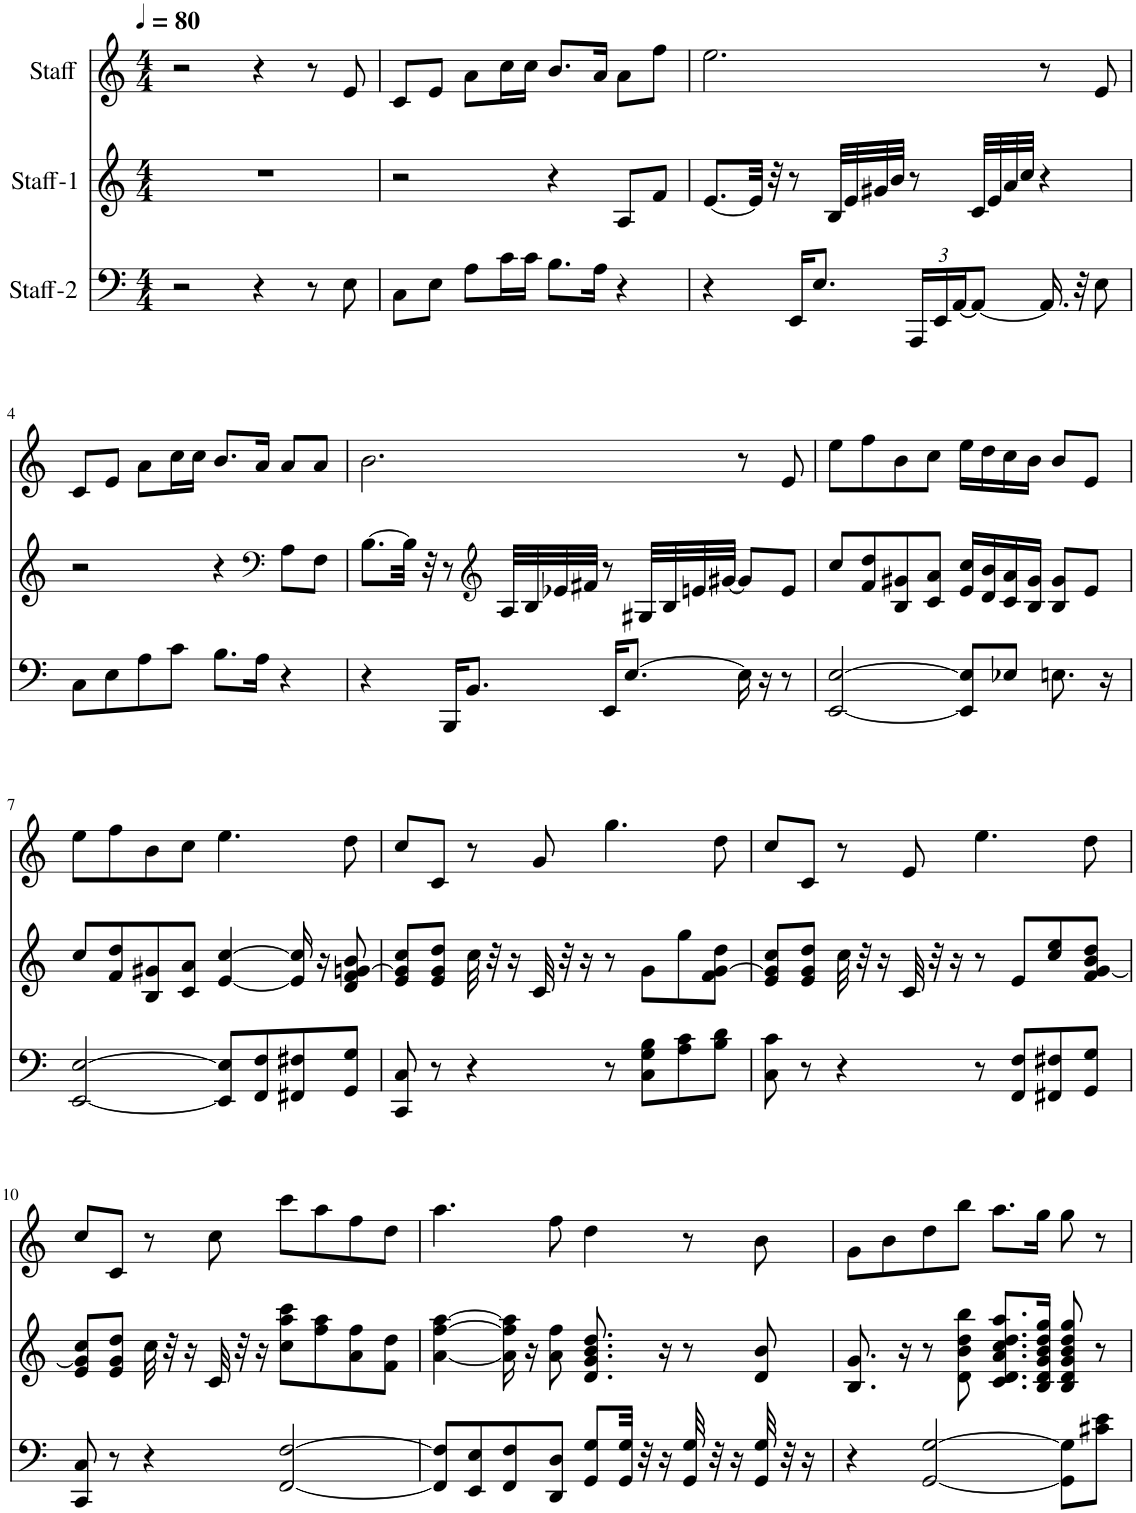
**kern	**kern	**kern
*part3	*part2	*part1
*staff3	*staff2	*staff1
*I"Staff-2	*I"Staff-1	*I"Staff
*clefF4	*clefG2	*clefG2
*k[]	*k[]	*k[]
*M4/4	*M4/4	*M4/4
=1	=1	=1
!	!	!LO:TX:a:B:t=𝅘𝅥 = 80
2r	1r	2r
4r	.	4r
8r	.	8r
8E\	.	8e/
=2	=2	=2
8C\L	2r	8c/L
8E\J	.	8e/J
8A\L	.	8a\L
16c\L	.	16cc\L
16c\JJ	.	16cc\JJ
8.B\L	4r	8.b/L
16A\Jk	.	16a/Jk
4r	8A/L	8a\L
.	8f/J	8ff\J
=3	=3	=3
4r	[8.e/L	2.ee\
.	32e/Jkk]	.
.	32r	.
16EE/KL	8r	.
8.E/J	.	.
.	32B/LLL	.
.	32e/	.
.	32g#X/	.
.	32b/JJJ	.
*Xbrackettup	*	*
24AAA/LL	8r	.
24EE/	.	.
[24AA/J	.	.
8AA/J_	32c/LLL	.
.	32e/	.
.	32a/	.
.	32cc/JJJ	.
16.AA/]	4r	8r
32r	.	.
8E\	.	8e/
!!LO:LB:g=z
=4	=4	=4
8C\L	2r	8c/L
8E\	.	8e/J
8A\	.	8a\L
8c\J	.	16cc\L
.	.	16cc\JJ
8.B\L	4r	8.b/L
16A\Jk	.	16a/Jk
*	*clefF4	*
4r	8A\L	8a/L
.	8F\J	8a/J
=5	=5	=5
4r	[8.B\L	2.b\
.	32B\Jkk]	.
.	32r	.
16BBB/KL	8r	.
8.BB/J	.	.
*	*clefG2	*
.	32A/LLL	.
.	32B/	.
.	32e-X/	.
.	32f#X/JJJ	.
16EE/KL	8r	.
[8.E/J	.	.
.	32G#X/LLL	.
.	32B/	.
.	32en/	.
.	[32g#X/JJJ	.
16E\]	8g#/L]	8r
16r	.	.
8r	8e/J	8e/
=6	=6	=6
[2EE/ [2E/	8cc/L	8ee\L
.	8f/ 8dd/	8ff\
.	8B/ 8g#X/	8b\
.	8c/ 8a/J	8cc\J
8EE/] 8E/]L	16e/ 16cc/LL	16ee\LL
.	16d/ 16b/	16dd\
8E-X/J	16c/ 16a/	16cc\
.	16B/ 16g#/JJ	16b\JJ
8.En\	8B/ 8g#/L	8b/L
.	8e/J	8e/J
16r	.	.
!!LO:LB:g=z
=7	=7	=7
[2EE/ [2E/	8cc/L	8ee\L
.	8f/ 8dd/	8ff\
.	8B/ 8g#X/	8b\
.	8c/ 8a/J	8cc\J
8EE/] 8E/]L	[4e/ [4cc/	4.ee\
8FF/ 8F/	.	.
8FF#X/ 8F#X/	16e/] 16cc/]	.
.	16r	.
8GG/ 8G/J	8d/ 8f/ [8gn/ 8b/	8dd\
=8	=8	=8
8CC/ 8C/	8e/ 8g/] 8cc/L	8cc/L
8r	8e/ 8g/ 8dd/J	8c/J
4r	32cc\	8r
.	32r	.
.	16r	.
.	32c/	8g/
.	32r	.
.	16r	.
8r	8r	4.gg\
8C\ 8G\ 8B\L	8g\L	.
8A\ 8c\	8gg\	.
8B\ 8d\J	8f\ [8g\ 8dd\J	8dd\
=9	=9	=9
8C\ 8c\	8e/ 8g/] 8cc/L	8cc/L
8r	8e/ 8g/ 8dd/J	8c/J
4r	32cc\	8r
.	32r	.
.	16r	.
.	32c/	8e/
.	32r	.
.	16r	.
8r	8r	4.ee\
8FF/ 8F/L	8e/L	.
8FF#X/ 8F#X/	8cc/ 8ee/	.
8GG/ 8G/J	8f/ [8g/ 8b/ 8dd/J	8dd\
!!LO:LB:g=z
=10	=10	=10
8CC/ 8C/	8e/ 8g/] 8cc/L	8cc/L
8r	8e/ 8g/ 8dd/J	8c/J
4r	32cc\	8r
.	32r	.
.	16r	.
.	32c/	8cc\
.	32r	.
.	16r	.
[2FF/ [2F/	8cc\ 8aa\ 8ccc\L	8ccc\L
.	8ff\ 8aa\	8aa\
.	8a\ 8ff\	8ff\
.	8f\ 8dd\J	8dd\J
=11	=11	=11
8FF/] 8F/]L	[4a\ [4ff\ [4aa\	4.aa\
8EE/ 8E/	.	.
8FF/ 8F/	16a\] 16ff\] 16aa\]	.
.	16r	.
8DD/ 8D/J	8a\ 8ff\	8ff\
8GG/ 8G/L	8.d/ 8.g/ 8.b/ 8.dd/	4dd\
32GG/ 32G/Jkk	.	.
32r	.	.
16r	16r	.
32GG/ 32G/	8r	8r
32r	.	.
16r	.	.
32GG/ 32G/	8d/ 8b/	8b\
32r	.	.
16r	.	.
=12	=12	=12
4r	8.B/ 8.g/	8g\L
.	.	8b\
.	16r	.
[2GG/ [2G/	8r	8dd\
.	8d\ 8b\ 8dd\ 8bb\	8bb\J
.	8.c/ 8.d/ 8.a/ 8.cc/ 8.dd/ 8.aa/L	8.aa\L
.	16B/ 16d/ 16g/ 16b/ 16dd/ 16gg/Jk	16gg\Jk
8GG\] 8G\]L	8B/ 8d/ 8g/ 8b/ 8dd/ 8gg/	8gg\
8c#X\ 8e\J	8r	8r
=	=	=
*-	*-	*-
